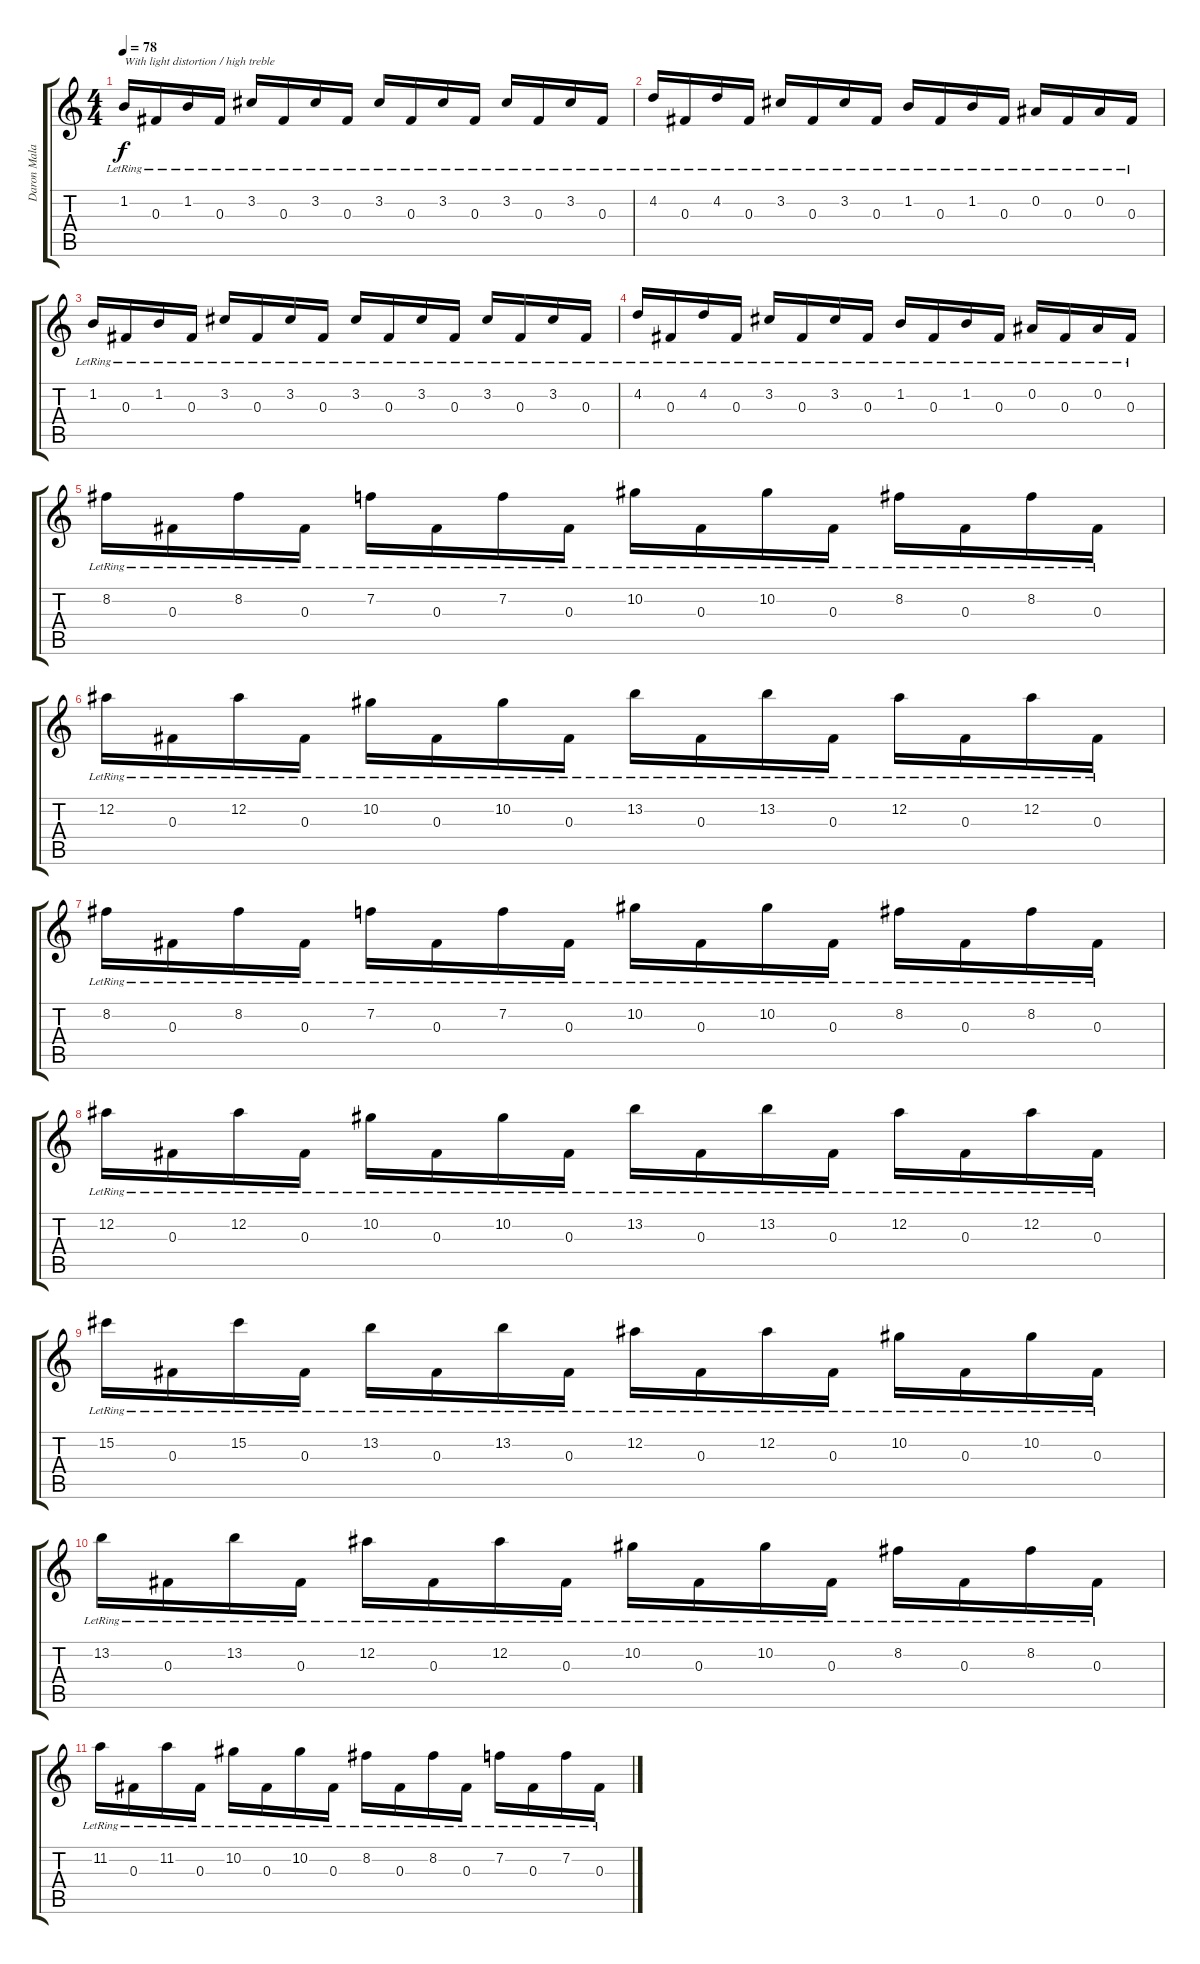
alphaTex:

\track ("Daron Malakian (Clean Guitar)" "Daron Mala") {instrument electricguitarclean}
\staff {score tabs}
\tuning (Eb4 Bb3 Gb3 Db3 Ab2 Eb2) {hide}
\ts (4 4)
\tempo 78
\clef g2
\ks c
1.2{lr}.16{txt "With light distortion / high treble" dy f instrument electricguitarclean} 0.3{lr}.16 1.2{lr}.16 0.3{lr}.16 3.2{lr}.16 0.3{lr}.16 3.2{lr}.16 0.3{lr}.16 3.2{lr}.16 0.3{lr}.16 3.2{lr}.16 0.3{lr}.16 3.2{lr}.16 0.3{lr}.16 3.2{lr}.16 0.3{lr}.16 |
4.2{lr}.16 0.3{lr}.16 4.2{lr}.16 0.3{lr}.16 3.2{lr}.16 0.3{lr}.16 3.2{lr}.16 0.3{lr}.16 1.2{lr}.16 0.3{lr}.16 1.2{lr}.16 0.3{lr}.16 0.2{lr}.16 0.3{lr}.16 0.2{lr}.16 0.3{lr}.16 |
1.2{lr}.16 0.3{lr}.16 1.2{lr}.16 0.3{lr}.16 3.2{lr}.16 0.3{lr}.16 3.2{lr}.16 0.3{lr}.16 3.2{lr}.16 0.3{lr}.16 3.2{lr}.16 0.3{lr}.16 3.2{lr}.16 0.3{lr}.16 3.2{lr}.16 0.3{lr}.16 |
4.2{lr}.16 0.3{lr}.16 4.2{lr}.16 0.3{lr}.16 3.2{lr}.16 0.3{lr}.16 3.2{lr}.16 0.3{lr}.16 1.2{lr}.16 0.3{lr}.16 1.2{lr}.16 0.3{lr}.16 0.2{lr}.16 0.3{lr}.16 0.2{lr}.16 0.3{lr}.16 |
8.2{lr}.16 0.3{lr}.16 8.2{lr}.16 0.3{lr}.16 7.2{lr}.16 0.3{lr}.16 7.2{lr}.16 0.3{lr}.16 10.2{lr}.16 0.3{lr}.16 10.2{lr}.16 0.3{lr}.16 8.2{lr}.16 0.3{lr}.16 8.2{lr}.16 0.3{lr}.16 |
12.2{lr}.16 0.3{lr}.16 12.2{lr}.16 0.3{lr}.16 10.2{lr}.16 0.3{lr}.16 10.2{lr}.16 0.3{lr}.16 13.2{lr}.16 0.3{lr}.16 13.2{lr}.16 0.3{lr}.16 12.2{lr}.16 0.3{lr}.16 12.2{lr}.16 0.3{lr}.16 |
8.2{lr}.16 0.3{lr}.16 8.2{lr}.16 0.3{lr}.16 7.2{lr}.16 0.3{lr}.16 7.2{lr}.16 0.3{lr}.16 10.2{lr}.16 0.3{lr}.16 10.2{lr}.16 0.3{lr}.16 8.2{lr}.16 0.3{lr}.16 8.2{lr}.16 0.3{lr}.16 |
12.2{lr}.16 0.3{lr}.16 12.2{lr}.16 0.3{lr}.16 10.2{lr}.16 0.3{lr}.16 10.2{lr}.16 0.3{lr}.16 13.2{lr}.16 0.3{lr}.16 13.2{lr}.16 0.3{lr}.16 12.2{lr}.16 0.3{lr}.16 12.2{lr}.16 0.3{lr}.16 |
15.2{lr}.16 0.3{lr}.16 15.2{lr}.16 0.3{lr}.16 13.2{lr}.16 0.3{lr}.16 13.2{lr}.16 0.3{lr}.16 12.2{lr}.16 0.3{lr}.16 12.2{lr}.16 0.3{lr}.16 10.2{lr}.16 0.3{lr}.16 10.2{lr}.16 0.3{lr}.16 |
13.2{lr}.16 0.3{lr}.16 13.2{lr}.16 0.3{lr}.16 12.2{lr}.16 0.3{lr}.16 12.2{lr}.16 0.3{lr}.16 10.2{lr}.16 0.3{lr}.16 10.2{lr}.16 0.3{lr}.16 8.2{lr}.16 0.3{lr}.16 8.2{lr}.16 0.3{lr}.16 |
11.2{lr}.16 0.3{lr}.16 11.2{lr}.16 0.3{lr}.16 10.2{lr}.16 0.3{lr}.16 10.2{lr}.16 0.3{lr}.16 8.2{lr}.16 0.3{lr}.16 8.2{lr}.16 0.3{lr}.16 7.2{lr}.16 0.3{lr}.16 7.2{lr}.16 0.3{lr}.16
